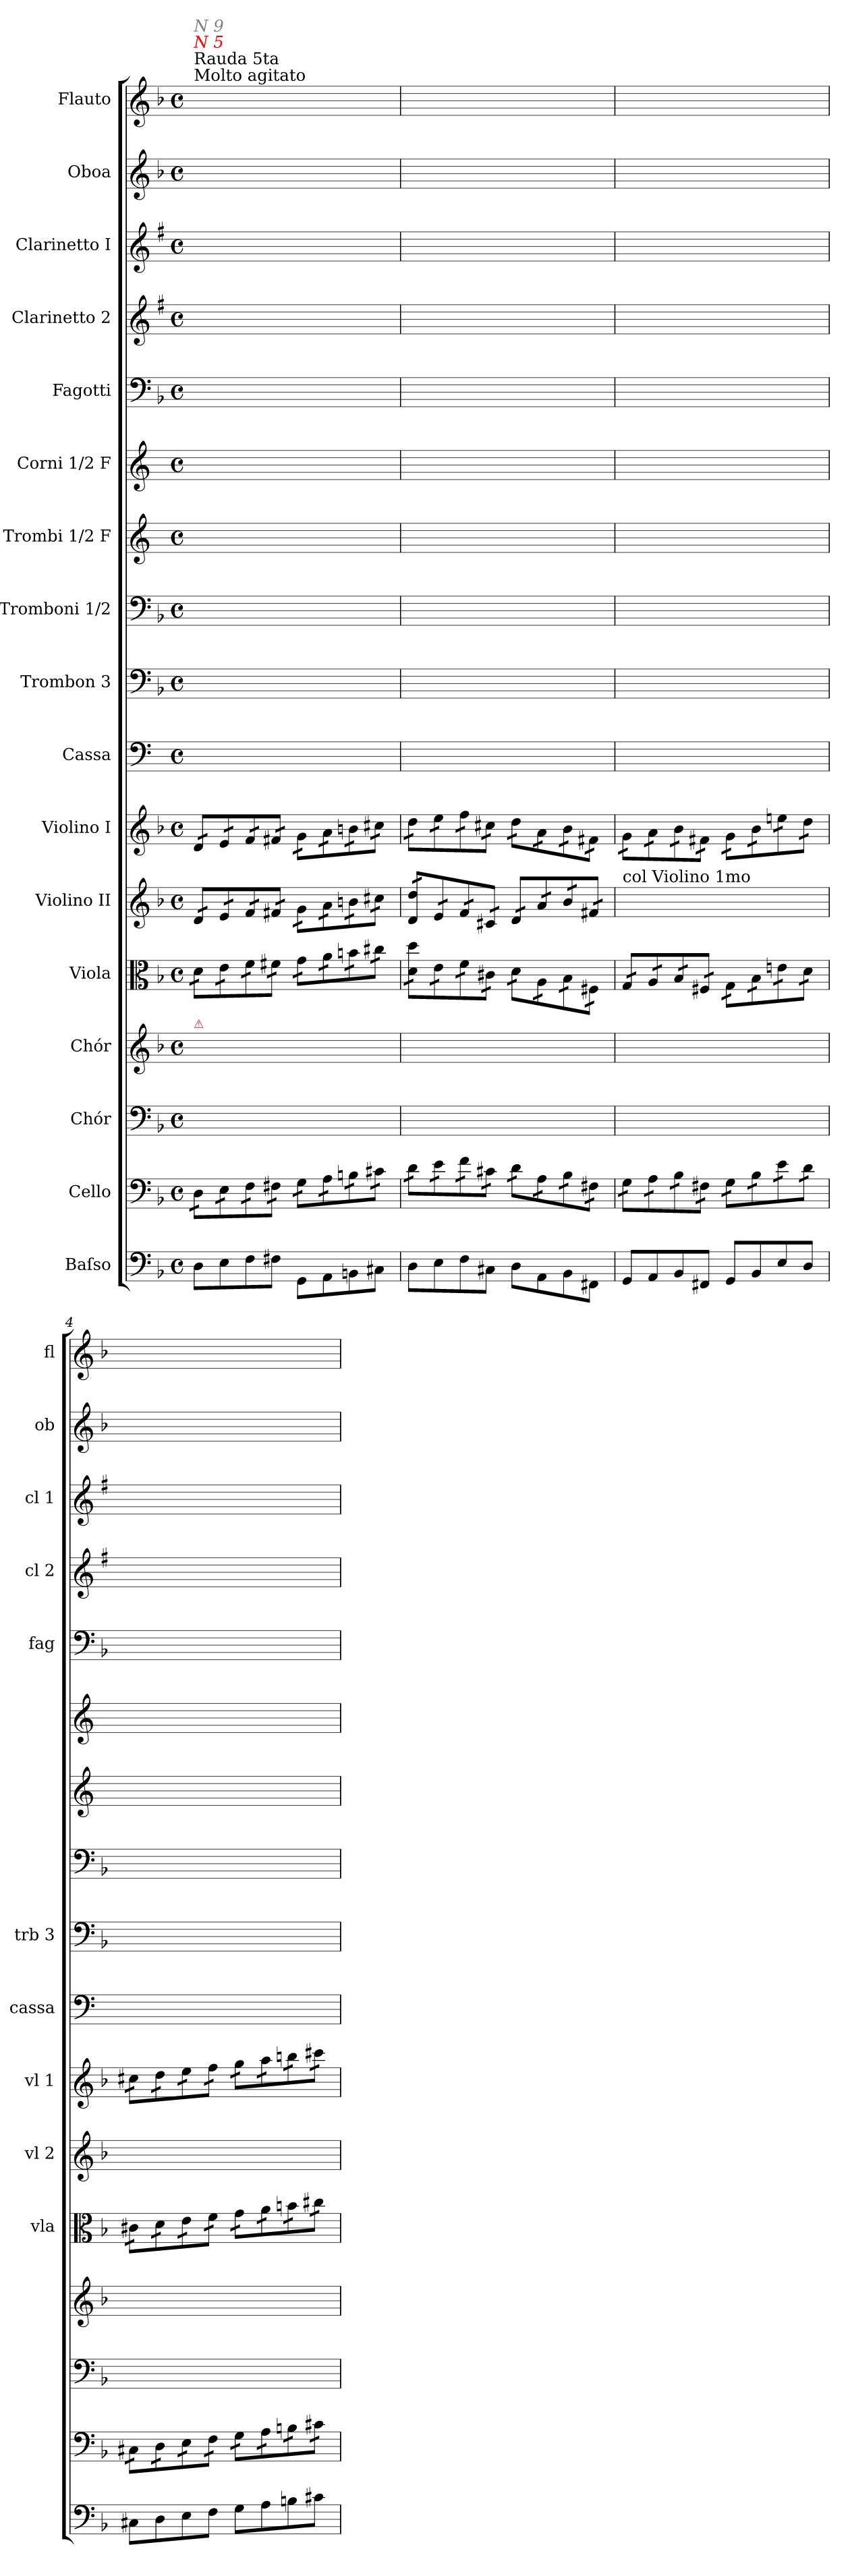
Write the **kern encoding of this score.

**kern	**kern	**kern	**kern	**kern	**kern	**kern	**kern	**kern	**kern	**kern	**kern	**kern	**kern	**kern	**kern	**kern
*part17	*part16	*part15	*part14	*part13	*part12	*part11	*part10	*part9	*part8	*part7	*part6	*part5	*part4	*part3	*part2	*part1
*staff17	*staff16	*staff15	*staff14	*staff13	*staff12	*staff11	*staff10	*staff9	*staff8	*staff7	*staff6	*staff5	*staff4	*staff3	*staff2	*staff1
*I"Baſso	*I"Cello	*I"Chór	*I"Chór	*I"Viola	*I"Violino II	*I"Violino I	*I"Cassa	*I"Trombon 3	*I"Tromboni 1/2	*I"Trombi 1/2 F	*I"Corni 1/2 F	*I"Fagotti	*I"Clarinetto 2	*I"Clarinetto I	*I"Oboa	*I"Flauto
*	*	*	*	*I'vla	*I'vl 2	*I'vl 1	*I'cassa	*I'trb 3	*	*	*	*I'fag	*I'cl 2	*I'cl 1	*I'ob	*I'fl
*clefF4	*clefF4	*clefF4	*clefG2	*clefC3	*clefG2	*clefG2	*clefF4	*clefF4	*clefF4	*clefG2	*clefG2	*clefF4	*clefG2	*clefG2	*clefG2	*clefG2
*	*	*	*	*	*	*	*	*	*	*ITrd-3c-5	*ITrd4c7	*	*ITrd1c2	*ITrd1c2	*	*
*k[b-]	*k[b-]	*k[b-]	*k[b-]	*k[b-]	*k[b-]	*k[b-]	*	*k[b-]	*k[b-]	*k[b-]	*k[b-]	*k[b-]	*k[b-]	*k[b-]	*k[b-]	*k[b-]
*d:	*d:	*d:	*d:	*d:	*d:	*d:	*	*d:	*d:	*d:	*d:	*d:	*d:	*d:	*d:	*d:
*M4/4	*M4/4	*M4/4	*M4/4	*M4/4	*M4/4	*M4/4	*M4/4	*M4/4	*M4/4	*M4/4	*M4/4	*M4/4	*M4/4	*M4/4	*M4/4	*M4/4
*met(c)	*met(c)	*met(c)	*met(c)	*met(c)	*met(c)	*met(c)	*met(c)	*met(c)	*met(c)	*met(c)	*met(c)	*met(c)	*met(c)	*met(c)	*met(c)	*met(c)
=1	=1	=1	=1	=1	=1	=1	=1	=1	=1	=1	=1	=1	=1	=1	=1	=1
!	!	!	!	!	!	!	!	!	!	!	!	!	!	!	!	!LO:TX:a:t=Molto agitato
!	!	!	!	!	!	!	!	!	!	!	!	!	!	!	!	!LO:TX:a:t=Rauda 5ta
!	!	!	!	!	!	!	!	!	!	!	!	!	!	!	!	!LO:TX:a:i:color=red:t=N 5
!	!	!	!	!	!	!	!	!	!	!	!	!	!	!	!	!LO:TX:a:i:color=grey:t=N 9
!	!	!	!	!	!	!LO:TX:a:t=Molto agitato	!	!	!	!	!	!	!	!	!	!
!	!	!	!LO:TX:a:color=crimson:t=⚠	!	!	!	!	!	!	!	!	!	!	!	!	!
*	*tremolo	*	*	*	*	*	*	*	*	*	*	*	*	*	*	*
*	*	*	*	*tremolo	*	*	*	*	*	*	*	*	*	*	*	*
*	*	*	*	*	*tremolo	*	*	*	*	*	*	*	*	*	*	*
*	*	*	*	*	*	*tremolo	*	*	*	*	*	*	*	*	*	*
8D\L	16D\LL	1ryy	1ryy	16d\LL	16d/LL	16d/LL	1ryy	1ryy	1ryy	1ryy	1ryy	1ryy	1ryy	1ryy	1ryy	1ryy
.	16D\	.	.	16d\	16d/	16d/	.	.	.	.	.	.	.	.	.	.
8E\	16E\	.	.	16e\	16e/	16e/	.	.	.	.	.	.	.	.	.	.
.	16E\	.	.	16e\	16e/	16e/	.	.	.	.	.	.	.	.	.	.
8F\	16F\	.	.	16f\	16f/	16f/	.	.	.	.	.	.	.	.	.	.
.	16F\	.	.	16f\	16f/	16f/	.	.	.	.	.	.	.	.	.	.
8F#X\J	16F#X\	.	.	16f#X\	16f#X/	16f#X/	.	.	.	.	.	.	.	.	.	.
.	16F#X\JJ	.	.	16f#X\JJ	16f#X/JJ	16f#X/JJ	.	.	.	.	.	.	.	.	.	.
8GG\L	16G\LL	.	.	16g\LL	16g\LL	16g\LL	.	.	.	.	.	.	.	.	.	.
.	16G\	.	.	16g\	16g\	16g\	.	.	.	.	.	.	.	.	.	.
8AA\	16A\	.	.	16a\	16a\	16a\	.	.	.	.	.	.	.	.	.	.
.	16A\	.	.	16a\	16a\	16a\	.	.	.	.	.	.	.	.	.	.
8BBn\	16Bn\	.	.	16bn\	16bn\	16bn\	.	.	.	.	.	.	.	.	.	.
.	16Bn\	.	.	16bn\	16bn\	16bn\	.	.	.	.	.	.	.	.	.	.
8C#X\J	16c#X\	.	.	16cc#X\	16cc#X\	16cc#X\	.	.	.	.	.	.	.	.	.	.
.	16c#X\JJ	.	.	16cc#X\JJ	16cc#X\JJ	16cc#X\JJ	.	.	.	.	.	.	.	.	.	.
=2	=2	=2	=2	=2	=2	=2	=2	=2	=2	=2	=2	=2	=2	=2	=2	=2
8D\L	16d\LL	1ryy	1ryy	16d\ 16dd\LL	16d/ 16dd/LL	16dd\LL	1ryy	1ryy	1ryy	1ryy	1ryy	1ryy	1ryy	1ryy	1ryy	1ryy
.	16d\	.	.	16d\ 16dd\	16d/ 16dd/	16dd\	.	.	.	.	.	.	.	.	.	.
8E\	16e\	.	.	16e\	16e/	16ee\	.	.	.	.	.	.	.	.	.	.
.	16e\	.	.	16e\	16e/	16ee\	.	.	.	.	.	.	.	.	.	.
8F\	16f\	.	.	16f\	16f/	16ff\	.	.	.	.	.	.	.	.	.	.
.	16f\	.	.	16f\	16f/	16ff\	.	.	.	.	.	.	.	.	.	.
8C#X\J	16c#X\	.	.	16c#X\	16c#X/	16cc#X\	.	.	.	.	.	.	.	.	.	.
.	16c#X\JJ	.	.	16c#X\JJ	16c#X/JJ	16cc#X\JJ	.	.	.	.	.	.	.	.	.	.
8D\L	16d\LL	.	.	16d\LL	16d/LL	16dd\LL	.	.	.	.	.	.	.	.	.	.
.	16d\	.	.	16d\	16d/	16dd\	.	.	.	.	.	.	.	.	.	.
8AA\	16A\	.	.	16A\	16a/	16a\	.	.	.	.	.	.	.	.	.	.
.	16A\	.	.	16A\	16a/	16a\	.	.	.	.	.	.	.	.	.	.
8BB-\	16B-\	.	.	16B-\	16b-/	16b-\	.	.	.	.	.	.	.	.	.	.
.	16B-\	.	.	16B-\	16b-/	16b-\	.	.	.	.	.	.	.	.	.	.
8FF#X\J	16F#X\	.	.	16F#X\	16f#X/	16f#X\	.	.	.	.	.	.	.	.	.	.
.	16F#X\JJ	.	.	16F#X\JJ	16f#X/JJ	16f#X\JJ	.	.	.	.	.	.	.	.	.	.
=3	=3	=3	=3	=3	=3	=3	=3	=3	=3	=3	=3	=3	=3	=3	=3	=3
!	!	!	!	!	!LO:TX:a:t=col Violino 1mo	!	!	!	!	!	!	!	!	!	!	!
8GG/L	16G\LL	1ryy	1ryy	16G/LL	16g\yyLL	16g\LL	1ryy	1ryy	1ryy	1ryy	1ryy	1ryy	1ryy	1ryy	1ryy	1ryy
.	16G\	.	.	16G/	16g\yy	16g\	.	.	.	.	.	.	.	.	.	.
8AA/	16A\	.	.	16A/	16a\yy	16a\	.	.	.	.	.	.	.	.	.	.
.	16A\	.	.	16A/	16a\yy	16a\	.	.	.	.	.	.	.	.	.	.
8BB-/	16B-\	.	.	16B-/	16b-\yy	16b-\	.	.	.	.	.	.	.	.	.	.
.	16B-\	.	.	16B-/	16b-\yy	16b-\	.	.	.	.	.	.	.	.	.	.
8FF#X/J	16F#X\	.	.	16F#X/	16f#X\yy	16f#X\	.	.	.	.	.	.	.	.	.	.
.	16F#X\JJ	.	.	16F#X/JJ	16f#X\yyJJ	16f#X\JJ	.	.	.	.	.	.	.	.	.	.
8GG/L	16G\LL	.	.	16G\LL	16g\yyLL	16g\LL	.	.	.	.	.	.	.	.	.	.
.	16G\	.	.	16G\	16g\yy	16g\	.	.	.	.	.	.	.	.	.	.
8BB-/	16B-\	.	.	16B-\	16b-\yy	16b-\	.	.	.	.	.	.	.	.	.	.
.	16B-\	.	.	16B-\	16b-\yy	16b-\	.	.	.	.	.	.	.	.	.	.
8E/	16e\	.	.	16en\	16een\yy	16een\	.	.	.	.	.	.	.	.	.	.
.	16e\	.	.	16en\	16een\yy	16een\	.	.	.	.	.	.	.	.	.	.
8D/J	16d\	.	.	16d\	16dd\yy	16dd\	.	.	.	.	.	.	.	.	.	.
.	16d\JJ	.	.	16d\JJ	16dd\yyJJ	16dd\JJ	.	.	.	.	.	.	.	.	.	.
=4	=4	=4	=4	=4	=4	=4	=4	=4	=4	=4	=4	=4	=4	=4	=4	=4
8C#X\L	16C#X\LL	1ryy	1ryy	16c#X\LL	16cc#X\yyLL	16cc#X\LL	1ryy	1ryy	1ryy	1ryy	1ryy	1ryy	1ryy	1ryy	1ryy	1ryy
.	16C#X\	.	.	16c#X\	16cc#X\yy	16cc#X\	.	.	.	.	.	.	.	.	.	.
8D\	16D\	.	.	16d\	16dd\yy	16dd\	.	.	.	.	.	.	.	.	.	.
.	16D\	.	.	16d\	16dd\yy	16dd\	.	.	.	.	.	.	.	.	.	.
8E\	16E\	.	.	16e\	16ee\yy	16ee\	.	.	.	.	.	.	.	.	.	.
.	16E\	.	.	16e\	16ee\yy	16ee\	.	.	.	.	.	.	.	.	.	.
8F\J	16F\	.	.	16f\	16ff\yy	16ff\	.	.	.	.	.	.	.	.	.	.
.	16F\JJ	.	.	16f\JJ	16ff\yyJJ	16ff\JJ	.	.	.	.	.	.	.	.	.	.
8G\L	16G\LL	.	.	16g\LL	16gg\yyLL	16gg\LL	.	.	.	.	.	.	.	.	.	.
.	16G\	.	.	16g\	16gg\yy	16gg\	.	.	.	.	.	.	.	.	.	.
8A\	16A\	.	.	16a\	16aa\yy	16aa\	.	.	.	.	.	.	.	.	.	.
.	16A\	.	.	16a\	16aa\yy	16aa\	.	.	.	.	.	.	.	.	.	.
8Bn\	16Bn\	.	.	16bn\	16bbn\yy	16bbn\	.	.	.	.	.	.	.	.	.	.
.	16Bn\	.	.	16bn\	16bbn\yy	16bbn\	.	.	.	.	.	.	.	.	.	.
8c#X\J	16c#X\	.	.	16cc#X\	16ccc#X\yy	16ccc#X\	.	.	.	.	.	.	.	.	.	.
.	16c#X\JJ	.	.	16cc#X\JJ	16ccc#X\yyJJ	16ccc#X\JJ	.	.	.	.	.	.	.	.	.	.
*	*	*	*	*	*	*Xtremolo	*	*	*	*	*	*	*	*	*	*
*	*	*	*	*	*Xtremolo	*	*	*	*	*	*	*	*	*	*	*
*	*	*	*	*Xtremolo	*	*	*	*	*	*	*	*	*	*	*	*
*	*Xtremolo	*	*	*	*	*	*	*	*	*	*	*	*	*	*	*
=	=	=	=	=	=	=	=	=	=	=	=	=	=	=	=	=
*-	*-	*-	*-	*-	*-	*-	*-	*-	*-	*-	*-	*-	*-	*-	*-	*-
